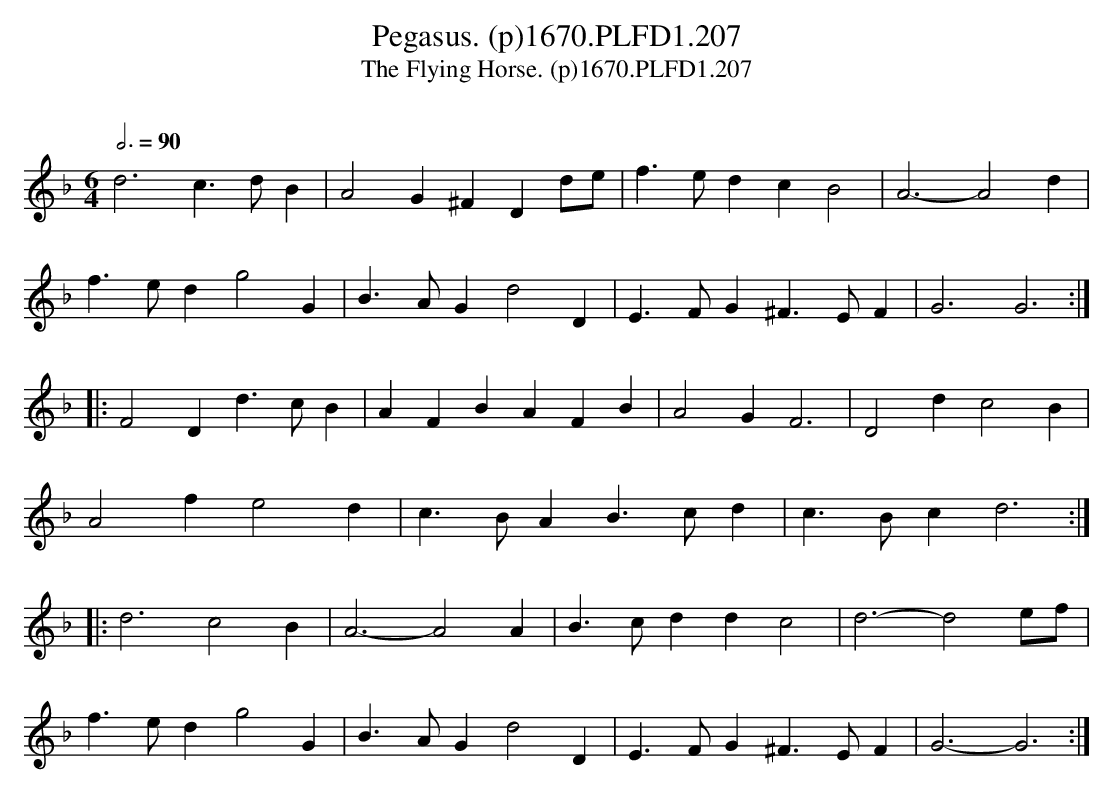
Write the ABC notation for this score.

X:1
T:Pegasus. (p)1670.PLFD1.207
T:Flying Horse. (p)1670.PLFD1.207, The
M:6/4
L:1/4
Q:3/4=90
O:
K:Gdor
d3c>dB|A2G^FDd/e/|f>edcB2|A3-A2d|
f>edg2G|B>AGd2D|E>FG^F>EF|G3G3:|
|:F2Dd>cB|AFBAFB|A2GF3|D2dc2B|
A2fe2d|c>BAB>cd|c>Bcd3:|
|:d3c2B|A3-A2A|B>cddc2|d3-d2e/f/|
f>edg2G|B>AGd2D|E>FG^F>EF|G3-G3:|
